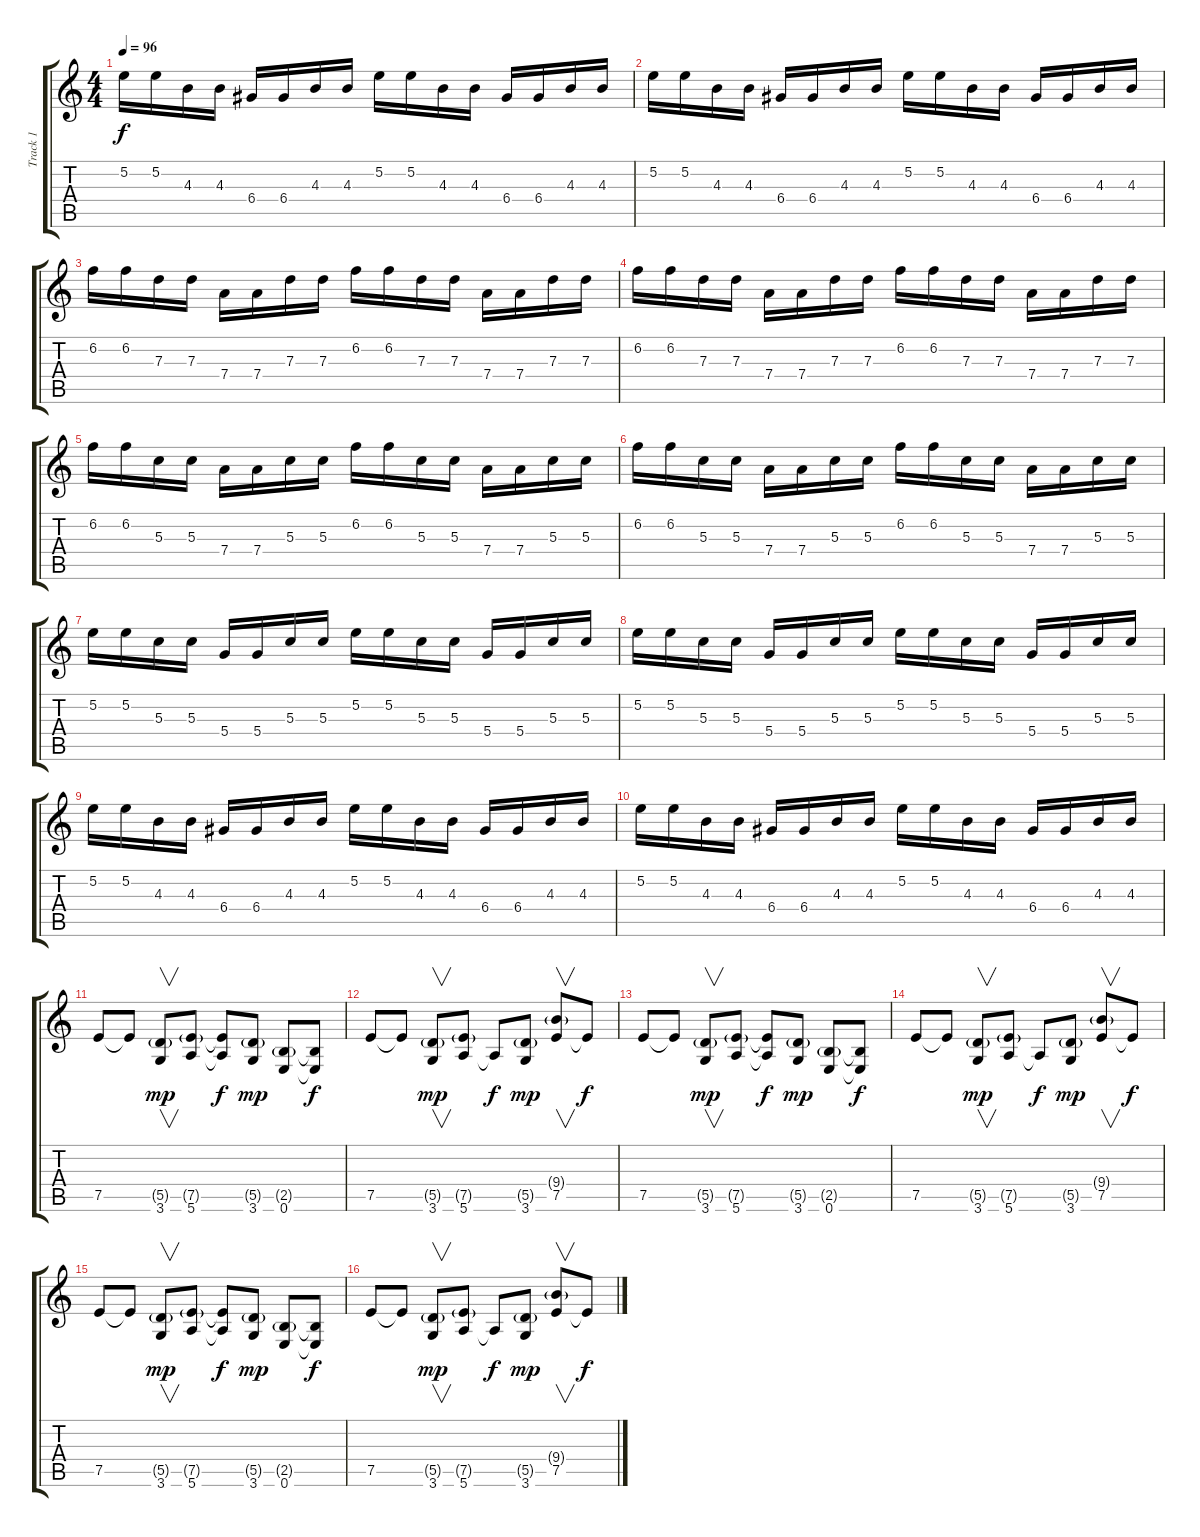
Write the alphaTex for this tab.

\track ("Track 1" "Track 1") {instrument distortionguitar}
\staff {score tabs}
\tuning (E4 B3 G3 D3 A2 E2) {hide}
\ts (4 4)
\tempo 96
\clef g2
\ks c
5.2.16{dy f} 5.2.16 4.3.16 4.3.16 6.4.16 6.4.16 4.3.16 4.3.16 5.2.16 5.2.16 4.3.16 4.3.16 6.4.16 6.4.16 4.3.16 4.3.16 |
5.2.16 5.2.16 4.3.16 4.3.16 6.4.16 6.4.16 4.3.16 4.3.16 5.2.16 5.2.16 4.3.16 4.3.16 6.4.16 6.4.16 4.3.16 4.3.16 |
6.2.16 6.2.16 7.3.16 7.3.16 7.4.16 7.4.16 7.3.16 7.3.16 6.2.16 6.2.16 7.3.16 7.3.16 7.4.16 7.4.16 7.3.16 7.3.16 |
6.2.16 6.2.16 7.3.16 7.3.16 7.4.16 7.4.16 7.3.16 7.3.16 6.2.16 6.2.16 7.3.16 7.3.16 7.4.16 7.4.16 7.3.16 7.3.16 |
6.2.16 6.2.16 5.3.16 5.3.16 7.4.16 7.4.16 5.3.16 5.3.16 6.2.16 6.2.16 5.3.16 5.3.16 7.4.16 7.4.16 5.3.16 5.3.16 |
6.2.16 6.2.16 5.3.16 5.3.16 7.4.16 7.4.16 5.3.16 5.3.16 6.2.16 6.2.16 5.3.16 5.3.16 7.4.16 7.4.16 5.3.16 5.3.16 |
5.2.16 5.2.16 5.3.16 5.3.16 5.4.16 5.4.16 5.3.16 5.3.16 5.2.16 5.2.16 5.3.16 5.3.16 5.4.16 5.4.16 5.3.16 5.3.16 |
5.2.16 5.2.16 5.3.16 5.3.16 5.4.16 5.4.16 5.3.16 5.3.16 5.2.16 5.2.16 5.3.16 5.3.16 5.4.16 5.4.16 5.3.16 5.3.16 |
5.2.16 5.2.16 4.3.16 4.3.16 6.4.16 6.4.16 4.3.16 4.3.16 5.2.16 5.2.16 4.3.16 4.3.16 6.4.16 6.4.16 4.3.16 4.3.16 |
5.2.16 5.2.16 4.3.16 4.3.16 6.4.16 6.4.16 4.3.16 4.3.16 5.2.16 5.2.16 4.3.16 4.3.16 6.4.16 6.4.16 4.3.16 4.3.16 |
7.5.8 7.5{t}.8 (5.5{g} 3.6).8{v dy mp} (7.5{g} 5.6).8 (7.5{t} 5.6{t}).8{dy f} (5.5{g} 3.6).8{dy mp} (2.5{g} 0.6).8 (2.5{t} 0.6{t}).8{dy f} |
7.5.8 7.5{t}.8 (5.5{g} 3.6).8{v dy mp} (7.5{g} 5.6).8 5.6{t}.8{dy f} (5.5{g} 3.6).8{dy mp} (9.4{g} 7.5).8{v} 7.5{t}.8{dy f} |
7.5.8 7.5{t}.8 (5.5{g} 3.6).8{v dy mp} (7.5{g} 5.6).8 (7.5{t} 5.6{t}).8{dy f} (5.5{g} 3.6).8{dy mp} (2.5{g} 0.6).8 (2.5{t} 0.6{t}).8{dy f} |
7.5.8 7.5{t}.8 (5.5{g} 3.6).8{v dy mp} (7.5{g} 5.6).8 5.6{t}.8{dy f} (5.5{g} 3.6).8{dy mp} (9.4{g} 7.5).8{v} 7.5{t}.8{dy f} |
7.5.8 7.5{t}.8 (5.5{g} 3.6).8{v dy mp} (7.5{g} 5.6).8 (7.5{t} 5.6{t}).8{dy f} (5.5{g} 3.6).8{dy mp} (2.5{g} 0.6).8 (2.5{t} 0.6{t}).8{dy f} |
7.5.8 7.5{t}.8 (5.5{g} 3.6).8{v dy mp} (7.5{g} 5.6).8 5.6{t}.8{dy f} (5.5{g} 3.6).8{dy mp} (9.4{g} 7.5).8{v} 7.5{t}.8{dy f}
